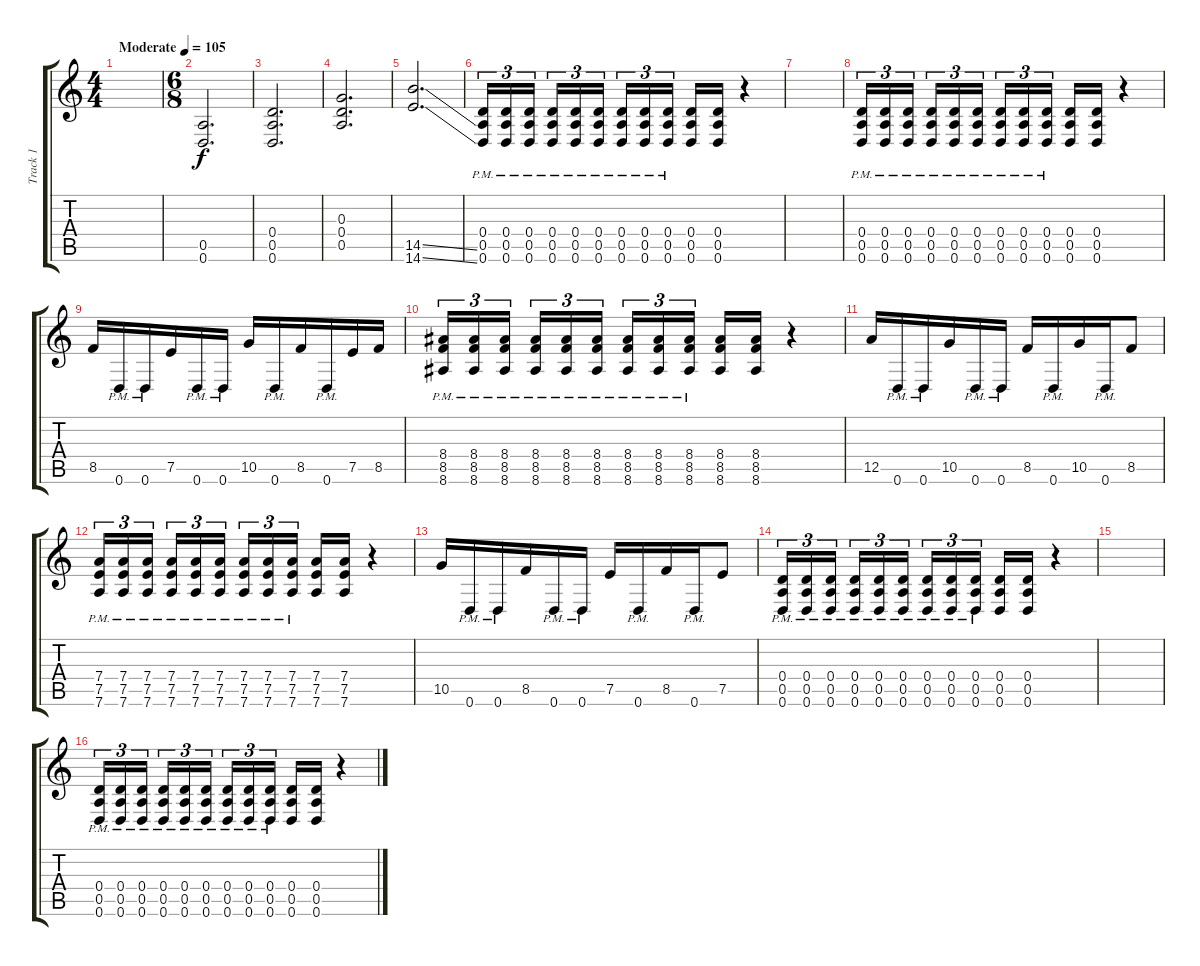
\track ("Track 1" "Track 1") {instrument distortionguitar}
\staff {score tabs}
\tuning (E4 B3 G3 D3 A2 D2) {hide}
\ts (4 4)
\tempo (105 "Moderate")
\clef g2
\ks c
|
\ts (6 8)
(0.5 0.6).2{d} |
(0.4 0.5 0.6).2{d} |
(0.3 0.4 0.5).2{d} |
(14.5{ss} 14.6{ss}).2{d} |
(0.4{pm} 0.5{pm} 0.6{pm}).16{tu (3 2)} (0.4{pm} 0.5{pm} 0.6{pm}).16{tu (3 2)} (0.4{pm} 0.5{pm} 0.6{pm}).16{tu (3 2) beam splitsecondary} (0.4{pm} 0.5{pm} 0.6{pm}).16{tu (3 2)} (0.4{pm} 0.5{pm} 0.6{pm}).16{tu (3 2)} (0.4{pm} 0.5{pm} 0.6{pm}).16{tu (3 2) beam splitsecondary} (0.4{pm} 0.5{pm} 0.6{pm}).16{tu (3 2)} (0.4{pm} 0.5{pm} 0.6{pm}).16{tu (3 2)} (0.4{pm} 0.5{pm} 0.6{pm}).16{tu (3 2)} (0.4 0.5 0.6).16 (0.4 0.5 0.6).16 r.4 |
|
(0.4{pm} 0.5{pm} 0.6{pm}).16{tu (3 2)} (0.4{pm} 0.5{pm} 0.6{pm}).16{tu (3 2)} (0.4{pm} 0.5{pm} 0.6{pm}).16{tu (3 2) beam splitsecondary} (0.4{pm} 0.5{pm} 0.6{pm}).16{tu (3 2)} (0.4{pm} 0.5{pm} 0.6{pm}).16{tu (3 2)} (0.4{pm} 0.5{pm} 0.6{pm}).16{tu (3 2) beam splitsecondary} (0.4{pm} 0.5{pm} 0.6{pm}).16{tu (3 2)} (0.4{pm} 0.5{pm} 0.6{pm}).16{tu (3 2)} (0.4{pm} 0.5{pm} 0.6{pm}).16{tu (3 2)} (0.4 0.5 0.6).16 (0.4 0.5 0.6).16 r.4 |
8.5.16 0.6{pm}.16 0.6{pm}.16 7.5.16 0.6{pm}.16 0.6{pm}.16 10.5.16 0.6{pm}.16 8.5.16 0.6{pm}.16 7.5.16 8.5.16 |
(8.4{pm} 8.5{pm} 8.6{pm}).16{tu (3 2)} (8.4{pm} 8.5{pm} 8.6{pm}).16{tu (3 2)} (8.4{pm} 8.5{pm} 8.6{pm}).16{tu (3 2) beam splitsecondary} (8.4{pm} 8.5{pm} 8.6{pm}).16{tu (3 2)} (8.4{pm} 8.5{pm} 8.6{pm}).16{tu (3 2)} (8.4{pm} 8.5{pm} 8.6{pm}).16{tu (3 2) beam splitsecondary} (8.4{pm} 8.5{pm} 8.6{pm}).16{tu (3 2)} (8.4{pm} 8.5{pm} 8.6{pm}).16{tu (3 2)} (8.4{pm} 8.5{pm} 8.6{pm}).16{tu (3 2)} (8.4 8.5 8.6).16 (8.4 8.5 8.6).16 r.4 |
12.5.16 0.6{pm}.16 0.6{pm}.16 10.5.16 0.6{pm}.16 0.6{pm}.16 8.5.16 0.6{pm}.16 10.5.16 0.6{pm}.16 8.5.8 |
(7.4{pm} 7.5{pm} 7.6{pm}).16{tu (3 2)} (7.4{pm} 7.5{pm} 7.6{pm}).16{tu (3 2)} (7.4{pm} 7.5{pm} 7.6{pm}).16{tu (3 2) beam splitsecondary} (7.4{pm} 7.5{pm} 7.6{pm}).16{tu (3 2)} (7.4{pm} 7.5{pm} 7.6{pm}).16{tu (3 2)} (7.4{pm} 7.5{pm} 7.6{pm}).16{tu (3 2) beam splitsecondary} (7.4{pm} 7.5{pm} 7.6{pm}).16{tu (3 2)} (7.4{pm} 7.5{pm} 7.6{pm}).16{tu (3 2)} (7.4{pm} 7.5{pm} 7.6{pm}).16{tu (3 2)} (7.4 7.5 7.6).16 (7.4 7.5 7.6).16 r.4 |
10.5.16 0.6{pm}.16 0.6{pm}.16 8.5.16 0.6{pm}.16 0.6{pm}.16 7.5.16 0.6{pm}.16 8.5.16 0.6{pm}.16 7.5.8 |
(0.4{pm} 0.5{pm} 0.6{pm}).16{tu (3 2)} (0.4{pm} 0.5{pm} 0.6{pm}).16{tu (3 2)} (0.4{pm} 0.5{pm} 0.6{pm}).16{tu (3 2) beam splitsecondary} (0.4{pm} 0.5{pm} 0.6{pm}).16{tu (3 2)} (0.4{pm} 0.5{pm} 0.6{pm}).16{tu (3 2)} (0.4{pm} 0.5{pm} 0.6{pm}).16{tu (3 2) beam splitsecondary} (0.4{pm} 0.5{pm} 0.6{pm}).16{tu (3 2)} (0.4{pm} 0.5{pm} 0.6{pm}).16{tu (3 2)} (0.4{pm} 0.5{pm} 0.6{pm}).16{tu (3 2)} (0.4 0.5 0.6).16 (0.4 0.5 0.6).16 r.4 |
|
(0.4{pm} 0.5{pm} 0.6{pm}).16{tu (3 2)} (0.4{pm} 0.5{pm} 0.6{pm}).16{tu (3 2)} (0.4{pm} 0.5{pm} 0.6{pm}).16{tu (3 2) beam splitsecondary} (0.4{pm} 0.5{pm} 0.6{pm}).16{tu (3 2)} (0.4{pm} 0.5{pm} 0.6{pm}).16{tu (3 2)} (0.4{pm} 0.5{pm} 0.6{pm}).16{tu (3 2) beam splitsecondary} (0.4{pm} 0.5{pm} 0.6{pm}).16{tu (3 2)} (0.4{pm} 0.5{pm} 0.6{pm}).16{tu (3 2)} (0.4{pm} 0.5{pm} 0.6{pm}).16{tu (3 2)} (0.4 0.5 0.6).16 (0.4 0.5 0.6).16 r.4
